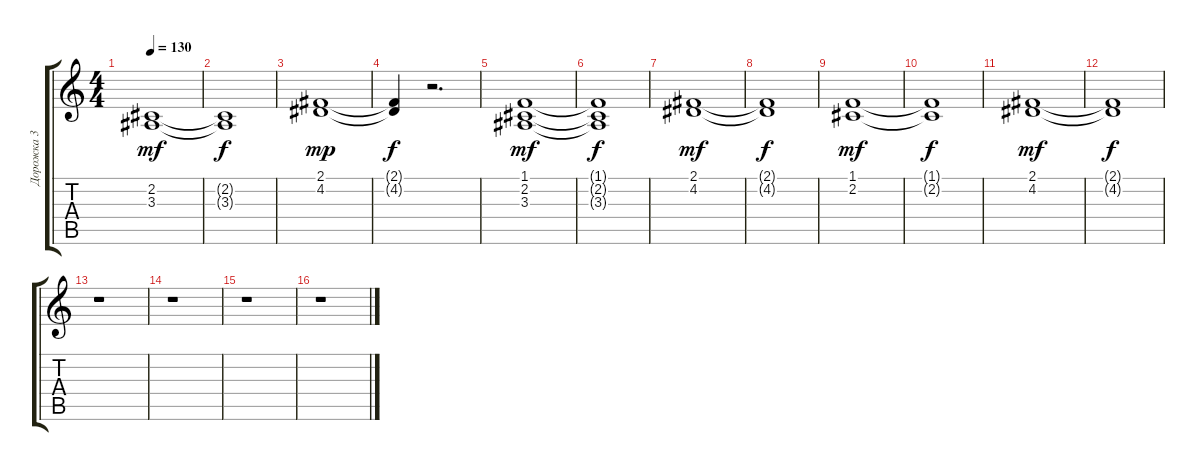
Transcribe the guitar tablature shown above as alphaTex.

\track ("Дорожка 3" "Дорожка 3") {instrument stringensemble1}
\staff {score tabs}
\tuning (E4 B3 G3 D3 A2 E2) {hide}
\ts (4 4)
\tempo 130
\clef g2
\ks c
(2.2 3.3).1{dy mf} |
(2.2{t} 3.3{t}).1{dy f} |
(2.1 4.2).1{dy mp} |
(2.1{t} 4.2{t}).4{dy f} r.2{d} |
(1.1 2.2 3.3).1{dy mf} |
(1.1{t} 2.2{t} 3.3{t}).1{dy f} |
(2.1 4.2).1{dy mf} |
(2.1{t} 4.2{t}).1{dy f} |
(1.1 2.2).1{dy mf} |
(1.1{t} 2.2{t}).1{dy f} |
(2.1 4.2).1{dy mf} |
(2.1{t} 4.2{t}).1{dy f} |
r.1 |
r.1 |
r.1 |
r.1
